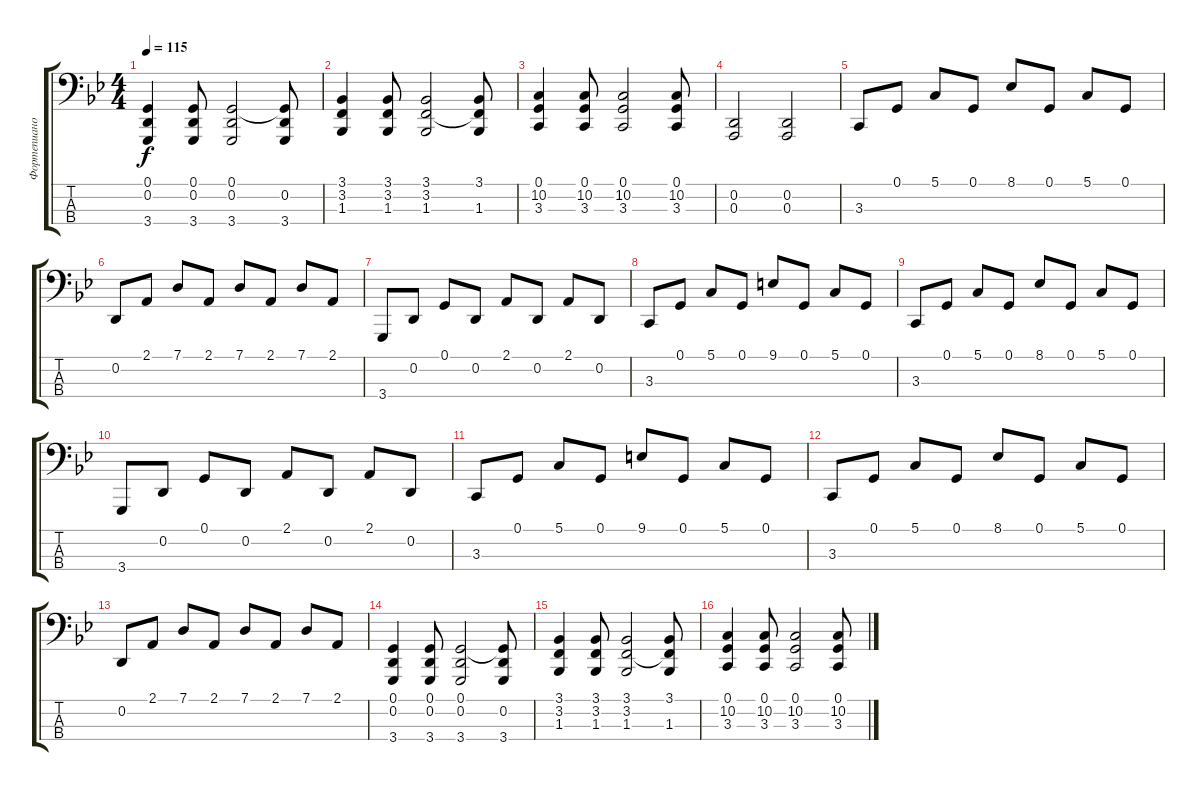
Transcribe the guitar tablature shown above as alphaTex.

\track ("Фортепиано" "Фортепиано") {instrument acousticgrandpiano}
\staff {score tabs}
\tuning (G2 D2 A1 E1) {hide}
\ts (4 4)
\tempo 115
\clef f4
\ks gminor
(0.1 0.2 3.4).4{dy f} (0.1 0.2 3.4).8 (0.1 0.2 3.4).2 (0.1{t} 0.2 3.4).8 |
(3.1 3.2 1.3).4 (3.1 3.2 1.3).8 (3.1 3.2 1.3).2 (3.1 3.2{t} 1.3).8 |
(0.1 10.2 3.3).4 (0.1 10.2 3.3).8 (0.1 10.2 3.3).2 (0.1 10.2 3.3).8 |
(0.2 0.3).2 (0.2 0.3).2 |
3.3.8 0.1.8 5.1.8 0.1.8 8.1.8 0.1.8 5.1.8 0.1.8 |
0.2.8 2.1.8 7.1.8 2.1.8 7.1.8 2.1.8 7.1.8 2.1.8 |
3.4.8 0.2.8 0.1.8 0.2.8 2.1.8 0.2.8 2.1.8 0.2.8 |
3.3.8 0.1.8 5.1.8 0.1.8 9.1.8 0.1.8 5.1.8 0.1.8 |
3.3.8 0.1.8 5.1.8 0.1.8 8.1.8 0.1.8 5.1.8 0.1.8 |
3.4.8 0.2.8 0.1.8 0.2.8 2.1.8 0.2.8 2.1.8 0.2.8 |
3.3.8 0.1.8 5.1.8 0.1.8 9.1.8 0.1.8 5.1.8 0.1.8 |
3.3.8 0.1.8 5.1.8 0.1.8 8.1.8 0.1.8 5.1.8 0.1.8 |
0.2.8 2.1.8 7.1.8 2.1.8 7.1.8 2.1.8 7.1.8 2.1.8 |
(0.1 0.2 3.4).4 (0.1 0.2 3.4).8 (0.1 0.2 3.4).2 (0.1{t} 0.2 3.4).8 |
(3.1 3.2 1.3).4 (3.1 3.2 1.3).8 (3.1 3.2 1.3).2 (3.1 3.2{t} 1.3).8 |
(0.1 10.2 3.3).4 (0.1 10.2 3.3).8 (0.1 10.2 3.3).2 (0.1 10.2 3.3).8
